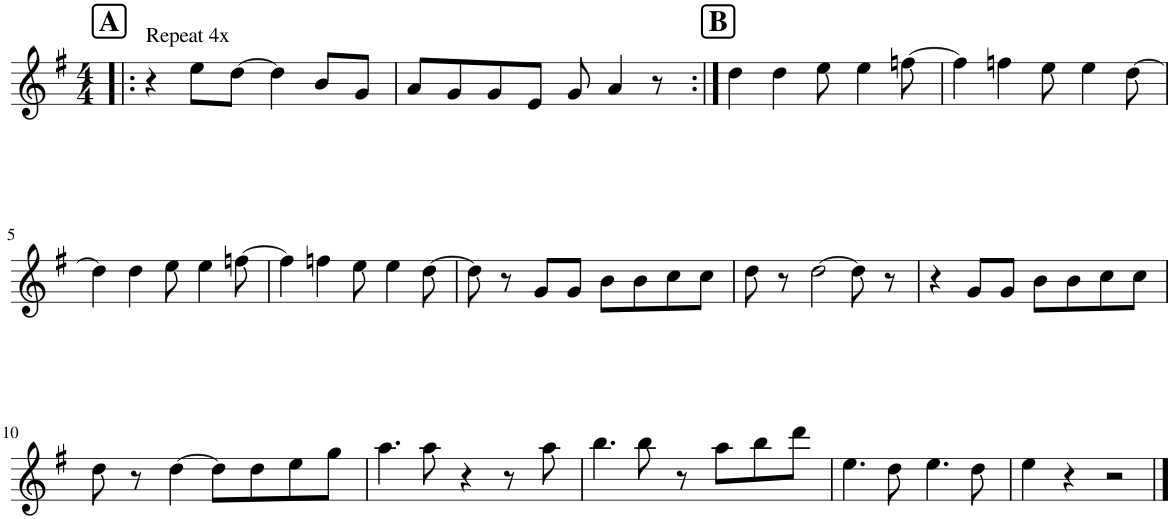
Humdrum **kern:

**kern
*part1
*staff1
*I"Piano
*I'Pno.
*clefG2
*k[f#]
*M4/4
!!LO:REH:place=s1:a:B:cj:fs=14:t=A
=1!|:
!LO:TX:a:t=Repeat 4x
4r
8ee\L
[8dd\J
4dd\]
8b/L
8g/J
=2
8a/L
8g/
8g/
8e/J
8g/
4a/
8r
!!LO:REH:place=s1:a:B:cj:fs=14:t=B
=3:|!
4dd\
4dd\
8ee\
4ee\
[8ffn\
=4
4ff\]
4ffn\
8ee\
4ee\
[8dd\
!!LO:LB:g=z
=5
4dd\]
4dd\
8ee\
4ee\
[8ffn\
=6
4ff\]
4ffn\
8ee\
4ee\
[8dd\
=7
8dd\]
8r
8g/L
8g/J
8b\L
8b\
8cc\
8cc\J
=8
8dd\
8r
[2dd\
8dd\]
8r
=9
4r
8g/L
8g/J
8b\L
8b\
8cc\
8cc\J
!!LO:LB:g=z
=10
8dd\
8r
[4dd\
8dd\L]
8dd\
8ee\
8gg\J
=11
4.aa\
8aa\
4r
8r
8aa\
=12
4.bb\
8bb\
8r
8aa\L
8bb\
8ddd\J
=13
4.ee\
8dd\
4.ee\
8dd\
=14
4ee\
4r
2r
==
*-
